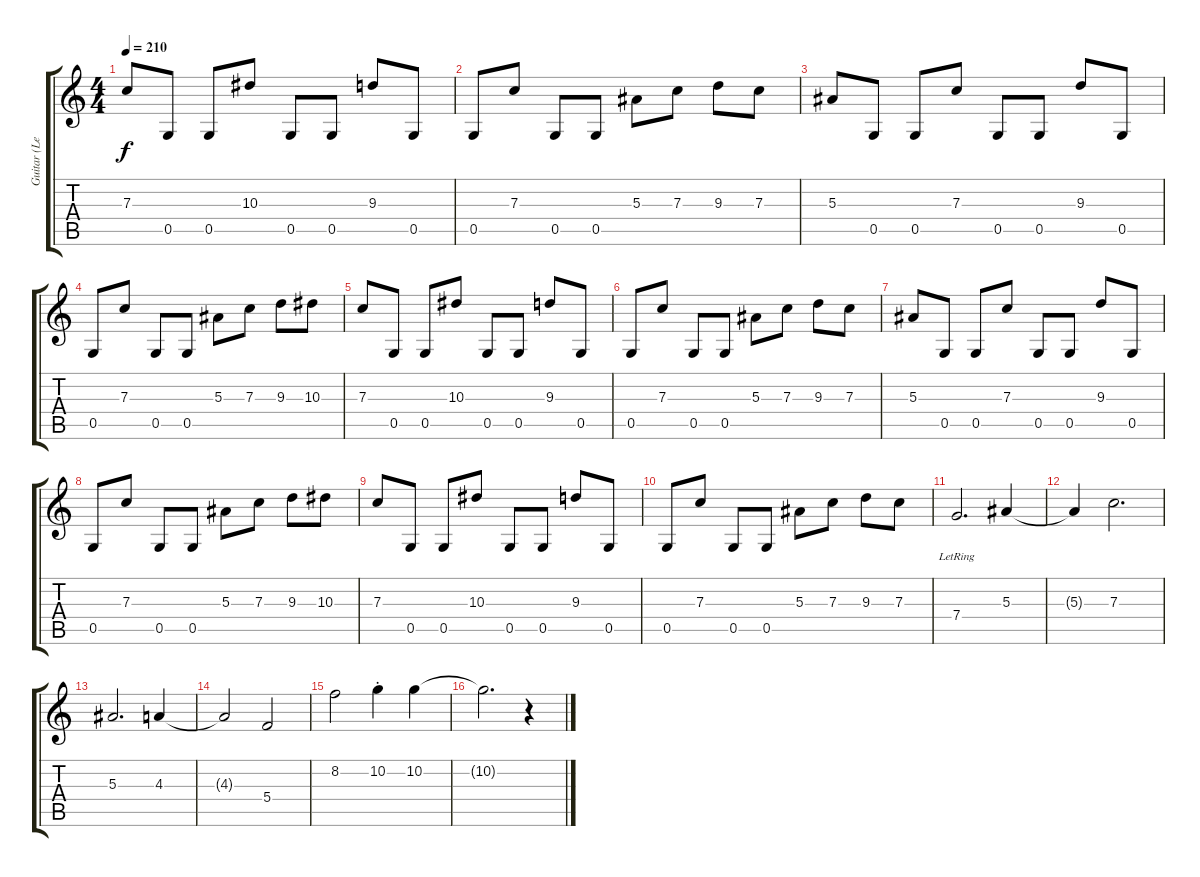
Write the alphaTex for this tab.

\track ("Guitar (Left)" "Guitar (Le") {instrument distortionguitar}
\staff {score tabs}
\tuning (D4 A3 F3 C3 G2 C2) {hide}
\ts (4 4)
\tempo 210
\clef g2
\ks c
7.3.8{dy f} 0.5.8 0.5.8 10.3.8 0.5.8 0.5.8 9.3.8 0.5.8 |
0.5.8 7.3.8 0.5.8 0.5.8 5.3.8 7.3.8 9.3.8 7.3.8 |
5.3.8 0.5.8 0.5.8 7.3.8 0.5.8 0.5.8 9.3.8 0.5.8 |
0.5.8 7.3.8 0.5.8 0.5.8 5.3.8 7.3.8 9.3.8 10.3.8 |
7.3.8 0.5.8 0.5.8 10.3.8 0.5.8 0.5.8 9.3.8 0.5.8 |
0.5.8 7.3.8 0.5.8 0.5.8 5.3.8 7.3.8 9.3.8 7.3.8 |
5.3.8 0.5.8 0.5.8 7.3.8 0.5.8 0.5.8 9.3.8 0.5.8 |
0.5.8 7.3.8 0.5.8 0.5.8 5.3.8 7.3.8 9.3.8 10.3.8 |
7.3.8 0.5.8 0.5.8 10.3.8 0.5.8 0.5.8 9.3.8 0.5.8 |
0.5.8 7.3.8 0.5.8 0.5.8 5.3.8 7.3.8 9.3.8 7.3.8 |
7.4{lr}.2{d} 5.3.4 |
5.3{t}.4 7.3.2{d} |
5.3.2{d} 4.3.4 |
4.3{t}.2 5.4.2 |
8.2.2 10.2{st}.4 10.2.4 |
10.2{t}.2{d} r.4
